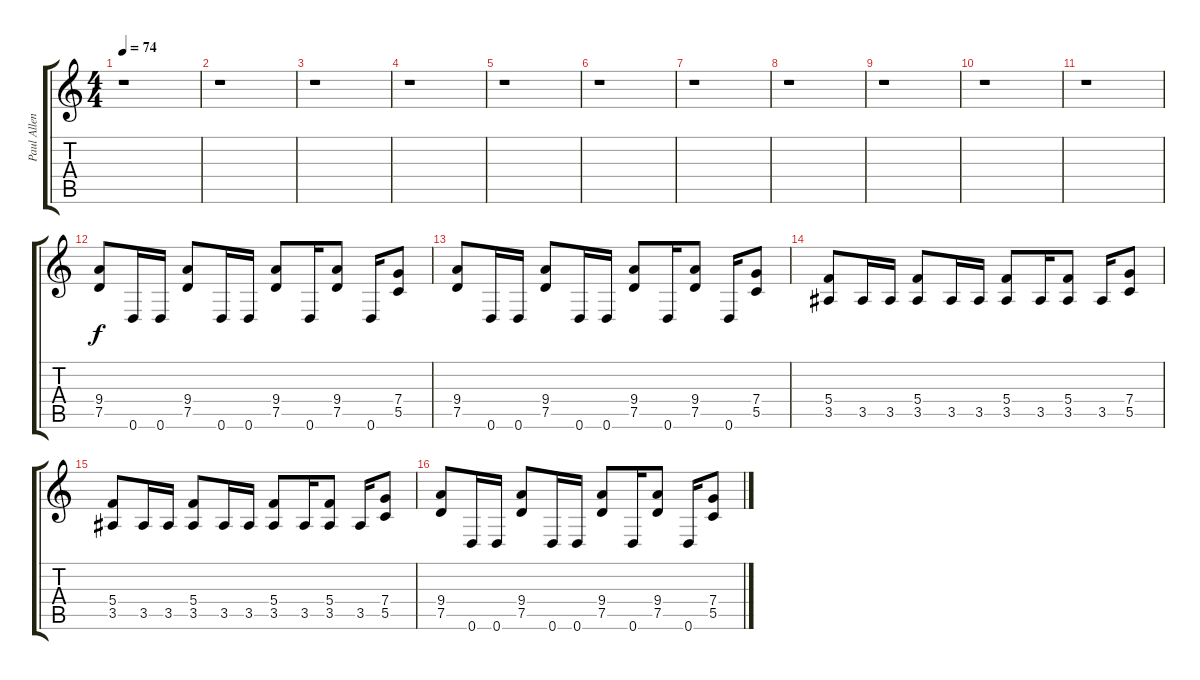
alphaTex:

\track ("Paul Allender (Guitar)" "Paul Allen") {instrument overdrivenguitar}
\staff {score tabs}
\tuning (D4 A3 F3 C3 G2 D2) {hide}
\ts (4 4)
\tempo 74
\clef g2
\ks c
r.1{dy f} |
r.1 |
r.1 |
r.1 |
r.1 |
r.1 |
r.1 |
r.1 |
r.1 |
r.1 |
r.1 |
(9.4 7.5).8 0.6.16 0.6.16 (9.4 7.5).8 0.6.16 0.6.16 (9.4 7.5).8 0.6.16 (9.4 7.5).8 0.6.16 (7.4 5.5).8 |
(9.4 7.5).8 0.6.16 0.6.16 (9.4 7.5).8 0.6.16 0.6.16 (9.4 7.5).8 0.6.16 (9.4 7.5).8 0.6.16 (7.4 5.5).8 |
(5.4 3.5).8 3.5.16 3.5.16 (5.4 3.5).8 3.5.16 3.5.16 (5.4 3.5).8 3.5.16 (5.4 3.5).8 3.5.16 (7.4 5.5).8 |
(5.4 3.5).8 3.5.16 3.5.16 (5.4 3.5).8 3.5.16 3.5.16 (5.4 3.5).8 3.5.16 (5.4 3.5).8 3.5.16 (7.4 5.5).8 |
(9.4 7.5).8 0.6.16 0.6.16 (9.4 7.5).8 0.6.16 0.6.16 (9.4 7.5).8 0.6.16 (9.4 7.5).8 0.6.16 (7.4 5.5).8
